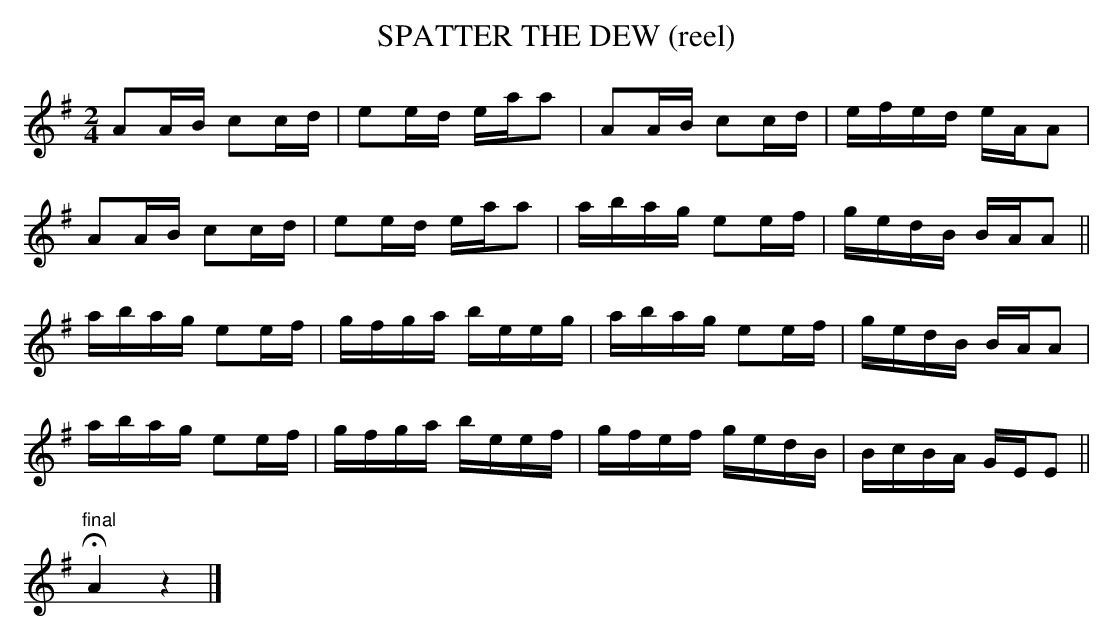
X:1
T:SPATTER THE DEW (reel)
L:1/16
M:2/4
K:Ador
A2AB c2cd|e2ed eaa2|A2AB c2cd|efed eAA2|
A2AB c2cd|e2ed eaa2|abag e2ef|gedB BAA2||
abag e2ef|gfga beeg|abag e2ef|gedB BAA2|
abag e2ef|gfga beef|gfef gedB|BcBA GEE2||
"final"HA4z4|]
